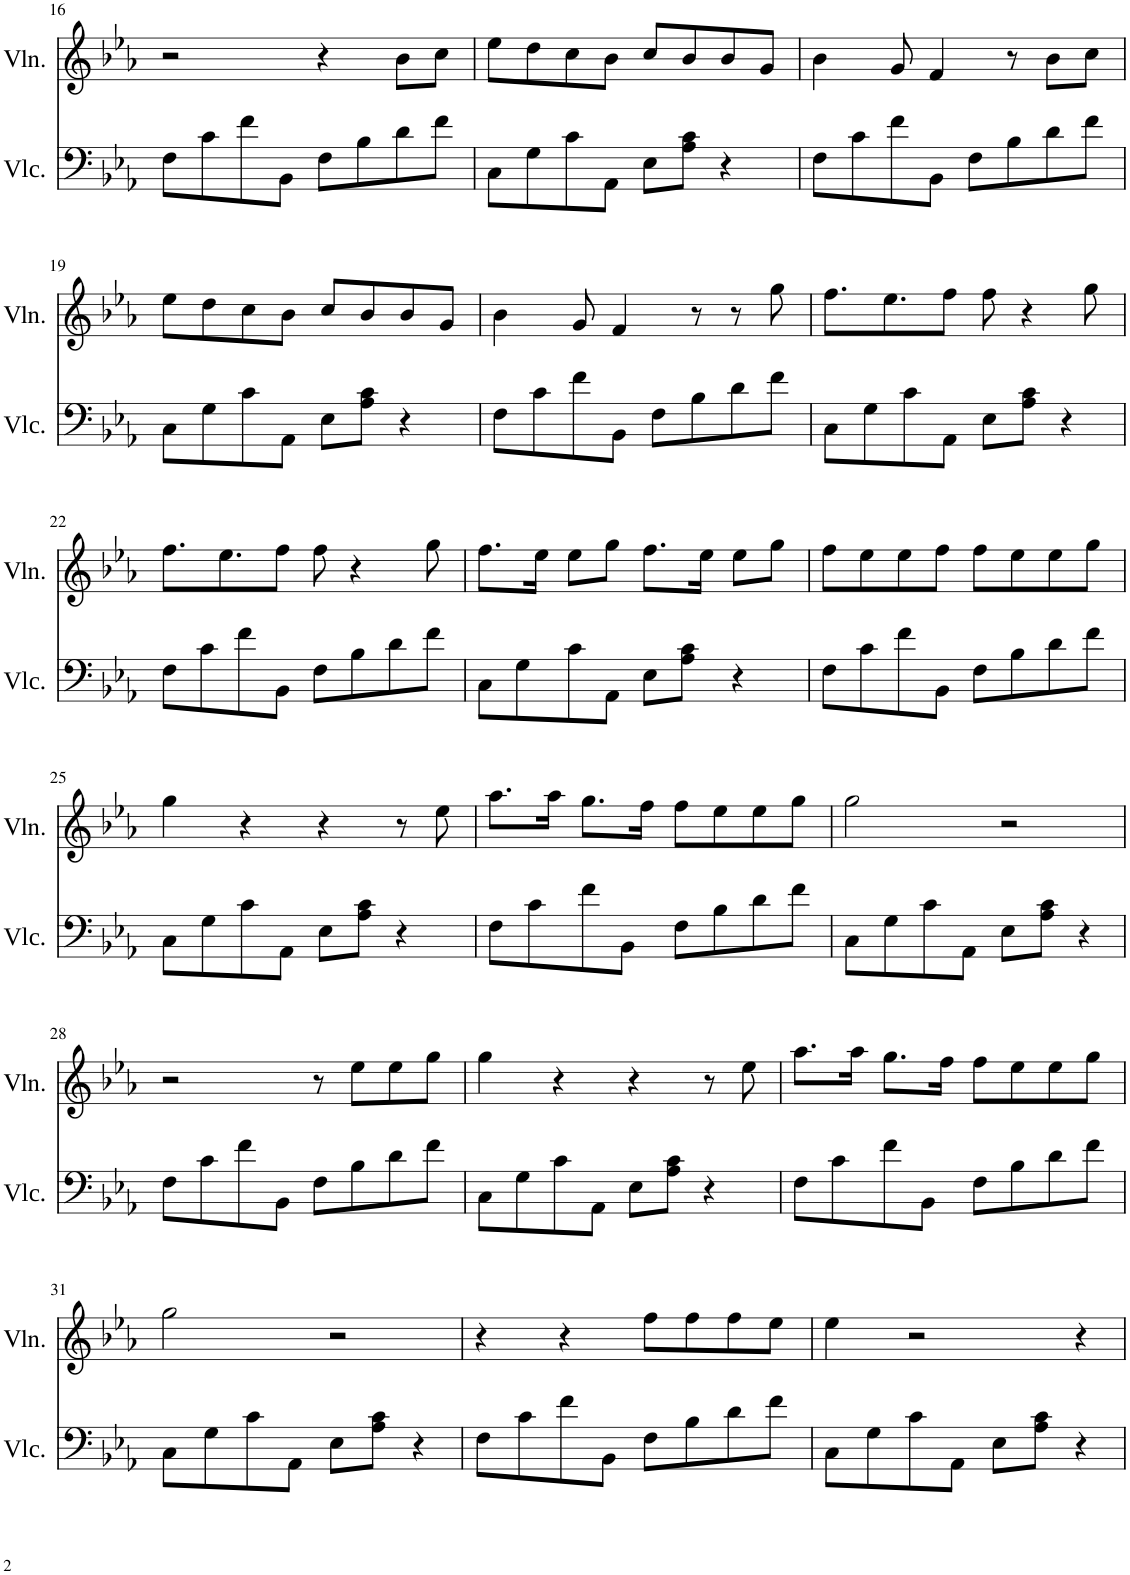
**kern	**kern
*part2	*part1
*staff2	*staff1
*I"Violoncello	*I"Violin
*I'Vlc.	*I'Vln.
!!LO:PB:g=z
*clefF4	*clefG2
*k[b-e-a-]	*k[b-e-a-]
*M4/4	*M4/4
=16	=16
8F\L	2r
8c\	.
8f\	.
8BB-\J	.
8F\L	4r
8B-\	.
8d\	8b-\L
8f\J	8cc\J
=17	=17
8C\L	8ee-\L
8G\	8dd\
8c\	8cc\
8AA-\J	8b-\J
8E-\L	8cc/L
8A-\ 8c\J	8b-/
4r	8b-/
.	8g/J
=18	=18
8F\L	4b-\
8c\	.
8f\	8g/
8BB-\J	4f/
8F\L	.
8B-\	8r
8d\	8b-\L
8f\J	8cc\J
!!LO:LB:g=z
=19	=19
8C\L	8ee-\L
8G\	8dd\
8c\	8cc\
8AA-\J	8b-\J
8E-\L	8cc/L
8A-\ 8c\J	8b-/
4r	8b-/
.	8g/J
=20	=20
8F\L	4b-\
8c\	.
8f\	8g/
8BB-\J	4f/
8F\L	.
8B-\	8r
8d\	8r
8f\J	8gg\
=21	=21
8C\L	8.ff\L
8G\	.
.	8.ee-\
8c\	.
8AA-\J	8ff\J
8E-\L	8ff\
8A-\ 8c\J	4r
4r	.
.	8gg\
!!LO:LB:g=z
=22	=22
8F\L	8.ff\L
8c\	.
.	8.ee-\
8f\	.
8BB-\J	8ff\J
8F\L	8ff\
8B-\	4r
8d\	.
8f\J	8gg\
=23	=23
8C\L	8.ff\L
8G\	.
.	16ee-\Jk
8c\	8ee-\L
8AA-\J	8gg\J
8E-\L	8.ff\L
8A-\ 8c\J	.
.	16ee-\Jk
4r	8ee-\L
.	8gg\J
=24	=24
8F\L	8ff\L
8c\	8ee-\
8f\	8ee-\
8BB-\J	8ff\J
8F\L	8ff\L
8B-\	8ee-\
8d\	8ee-\
8f\J	8gg\J
!!LO:LB:g=z
=25	=25
8C\L	4gg\
8G\	.
8c\	4r
8AA-\J	.
8E-\L	4r
8A-\ 8c\J	.
4r	8r
.	8ee-\
=26	=26
8F\L	8.aa-\L
8c\	.
.	16aa-\Jk
8f\	8.gg\L
8BB-\J	.
.	16ff\Jk
8F\L	8ff\L
8B-\	8ee-\
8d\	8ee-\
8f\J	8gg\J
=27	=27
8C\L	2gg\
8G\	.
8c\	.
8AA-\J	.
8E-\L	2r
8A-\ 8c\J	.
4r	.
!!LO:LB:g=z
=28	=28
8F\L	2r
8c\	.
8f\	.
8BB-\J	.
8F\L	8r
8B-\	8ee-\L
8d\	8ee-\
8f\J	8gg\J
=29	=29
8C\L	4gg\
8G\	.
8c\	4r
8AA-\J	.
8E-\L	4r
8A-\ 8c\J	.
4r	8r
.	8ee-\
=30	=30
8F\L	8.aa-\L
8c\	.
.	16aa-\Jk
8f\	8.gg\L
8BB-\J	.
.	16ff\Jk
8F\L	8ff\L
8B-\	8ee-\
8d\	8ee-\
8f\J	8gg\J
!!LO:LB:g=z
=31	=31
8C\L	2gg\
8G\	.
8c\	.
8AA-\J	.
8E-\L	2r
8A-\ 8c\J	.
4r	.
=32	=32
8F\L	4r
8c\	.
8f\	4r
8BB-\J	.
8F\L	8ff\L
8B-\	8ff\
8d\	8ff\
8f\J	8ee-\J
=33	=33
8C\L	4ee-\
8G\	.
8c\	2r
8AA-\J	.
8E-\L	.
8A-\ 8c\J	.
4r	4r
=	=
*-	*-
